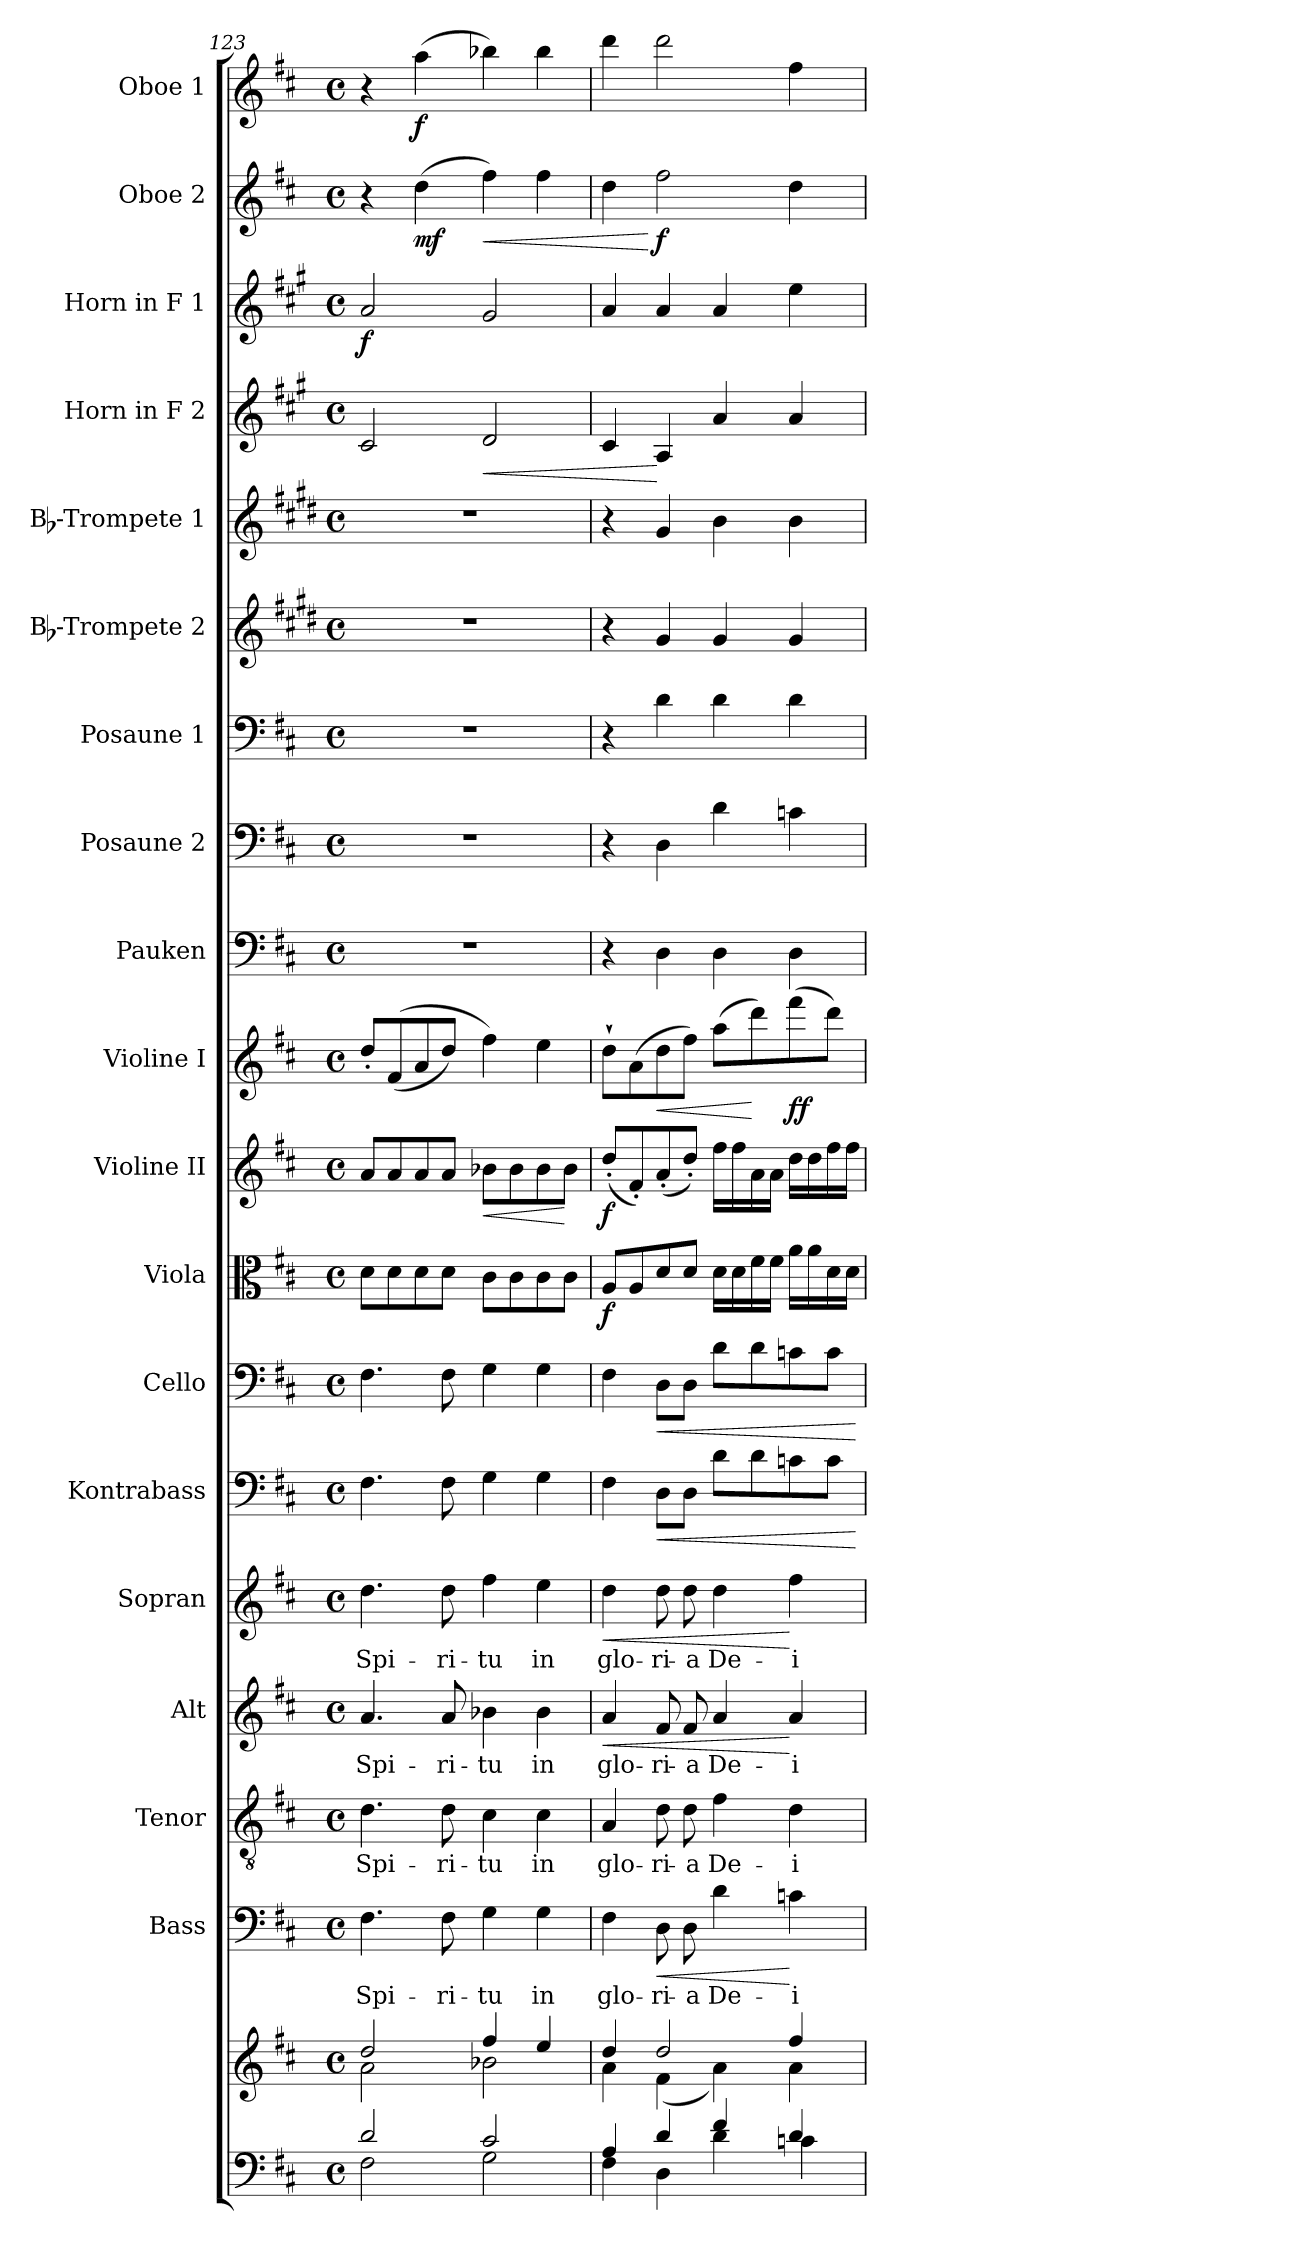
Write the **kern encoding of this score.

**kern	**kern	**kern	**text	**dynam	**kern	**text	**kern	**text	**dynam	**kern	**text	**dynam	**kern	**dynam	**kern	**dynam	**kern	**dynam	**kern	**dynam	**kern	**dynam	**kern	**kern	**kern	**kern	**kern	**kern	**dynam	**kern	**dynam	**kern	**dynam	**kern	**dynam
*part19	*part19	*part18	*part18	*part18	*part17	*part17	*part16	*part16	*part16	*part15	*part15	*part15	*part14	*part14	*part13	*part13	*part12	*part12	*part11	*part11	*part10	*part10	*part9	*part8	*part7	*part6	*part5	*part4	*part4	*part3	*part3	*part2	*part2	*part1	*part1
*staff20	*staff19	*staff18	*staff18	*staff18	*staff17	*staff17	*staff16	*staff16	*staff16	*staff15	*staff15	*staff15	*staff14	*staff14	*staff13	*staff13	*staff12	*staff12	*staff11	*staff11	*staff10	*staff10	*staff9	*staff8	*staff7	*staff6	*staff5	*staff4	*staff4	*staff3	*staff3	*staff2	*staff2	*staff1	*staff1
*	*	*I"Bass	*	*	*I"Tenor	*	*I"Alt	*	*	*I"Sopran	*	*	*I"Kontrabass	*	*I"Cello	*	*I"Viola	*	*I"Violine II	*	*I"Violine I	*	*I"Pauken	*I"Posaune 2	*I"Posaune 1	*I"Bb-Trompete 2	*I"Bb-Trompete 1	*I"Horn in F 2	*	*I"Horn in F 1	*	*I"Oboe 2	*	*I"Oboe 1	*
*	*	*I'B.	*	*	*I'T.	*	*I'A.	*	*	*I'S.	*	*	*I'Kb.	*	*	*	*I'Vla.	*	*I'Vl. II	*	*I'Vl. I	*	*I'Pk.	*I'Pos. 2	*I'Pos. 1	*I'Bb Trp. 2	*I'Bb Trp. 1	*	*	*	*	*I'Ob. 2	*	*I'Ob. 1	*
*clefF4	*clefG2	*clefF4	*	*	*clefGv2	*	*clefG2	*	*	*clefG2	*	*	*clefF4	*	*clefF4	*	*clefC3	*	*clefG2	*	*clefG2	*	*clefF4	*clefF4	*clefF4	*clefG2	*clefG2	*clefG2	*	*clefG2	*	*clefG2	*	*clefG2	*
*	*	*	*	*	*	*	*	*	*	*	*	*	*ITrd7c12	*	*	*	*	*	*	*	*	*	*	*	*	*ITrd1c2	*ITrd1c2	*ITrd4c7	*	*ITrd4c7	*	*	*	*	*
*k[f#c#]	*k[f#c#]	*k[f#c#]	*	*	*k[f#c#]	*	*k[f#c#]	*	*	*k[f#c#]	*	*	*k[f#c#]	*	*k[f#c#]	*	*k[f#c#]	*	*k[f#c#]	*	*k[f#c#]	*	*k[f#c#]	*k[f#c#]	*k[f#c#]	*k[f#c#]	*k[f#c#]	*k[f#c#]	*	*k[f#c#]	*	*k[f#c#]	*	*k[f#c#]	*
*D:	*D:	*D:	*	*	*D:	*	*D:	*	*	*D:	*	*	*D:	*	*D:	*	*D:	*	*D:	*	*D:	*	*D:	*D:	*D:	*D:	*D:	*D:	*	*D:	*	*D:	*	*D:	*
*M4/4	*M4/4	*M4/4	*	*	*M4/4	*	*M4/4	*	*	*M4/4	*	*	*M4/4	*	*M4/4	*	*M4/4	*	*M4/4	*	*M4/4	*	*M4/4	*M4/4	*M4/4	*M4/4	*M4/4	*M4/4	*	*M4/4	*	*M4/4	*	*M4/4	*
*met(c)	*met(c)	*met(c)	*	*	*met(c)	*	*met(c)	*	*	*met(c)	*	*	*met(c)	*	*met(c)	*	*met(c)	*	*met(c)	*	*met(c)	*	*met(c)	*met(c)	*met(c)	*met(c)	*met(c)	*met(c)	*	*met(c)	*	*met(c)	*	*met(c)	*
=123	=123	=123	=123	=123	=123	=123	=123	=123	=123	=123	=123	=123	=123	=123	=123	=123	=123	=123	=123	=123	=123	=123	=123	=123	=123	=123	=123	=123	=123	=123	=123	=123	=123	=123	=123
*^	*^	*	*	*	*	*	*	*	*	*	*	*	*	*	*	*	*	*	*	*	*	*	*	*	*	*	*	*	*	*	*	*	*	*	*
!	!	!	!	!	!LO:LY:b	!	!	!LO:LY:b	!	!LO:LY:b	!	!	!LO:LY:b	!	!	!	!	!	!	!	!	!	!	!	!	!	!	!	!	!	!	!	!LO:DY:b	!	!	!	!
2d/	2F#\	2dd/	2a\	4.F#\	Spi-	.	4.d\	Spi-	4.a/	Spi-	.	4.dd\	Spi-	.	4.FF#\	.	4.F#\	.	8d\L	.	8a/L	.	8dd'</L	.	1r	1r	1r	1r	1r	2F#/	.	2d/	f	4r	.	4r	.
.	.	.	.	.	.	.	.	.	.	.	.	.	.	.	.	.	.	.	8d\	.	8a/	.	(<(>8f#/	.	.	.	.	.	.	.	.	.	.	.	.	.	.
!	!	!	!	!	!	!	!	!	!	!	!	!	!	!	!	!	!	!	!	!	!	!	!	!	!	!	!	!	!	!	!	!	!	!	!LO:DY:b	!	!LO:DY:b
.	.	.	.	.	.	.	.	.	.	.	.	.	.	.	.	.	.	.	8d\	.	8a/	.	8a/	.	.	.	.	.	.	.	.	.	.	(>4dd\	mf	(>4aa\	f
!	!	!	!	!	!LO:LY:b	!	!	!LO:LY:b	!	!LO:LY:b	!	!	!LO:LY:b	!	!	!	!	!	!	!	!	!	!	!	!	!	!	!	!	!	!	!	!	!	!	!	!
.	.	.	.	8F#\	-ri-	.	8d\	-ri-	8a/	-ri-	.	8dd\	-ri-	.	8FF#\	.	8F#\	.	8d\J	.	8a/J	.	8dd/J)	.	.	.	.	.	.	.	.	.	.	.	.	.	.
!	!	!	!	!	!LO:LY:b	!	!	!LO:LY:b	!	!LO:LY:b	!	!	!LO:LY:b	!	!	!	!	!	!	!	!	!LO:HP:b	!	!	!	!	!	!	!	!	!LO:HP:b	!	!	!	!LO:HP:b	!	!
2c#/	2G\	4ff#/	2b-X\	4G\	-tu	.	4c#\	-tu	4b-X\	-tu	.	4ff#\	-tu	.	4GG\	.	4G\	.	8c#\L	.	8b-X\L	<	4ff#\)	.	.	.	.	.	.	2G/	<	2c#/	.	4ff#\)	<	4bb-X\)	.
.	.	.	.	.	.	.	.	.	.	.	.	.	.	.	.	.	.	.	8c#\	.	8b-\	.	.	.	.	.	.	.	.	.	.	.	.	.	.	.	.
!	!	!	!	!	!LO:LY:b	!	!	!LO:LY:b	!	!LO:LY:b	!	!	!LO:LY:b	!	!	!	!	!	!	!	!	!	!	!	!	!	!	!	!	!	!	!	!	!	!	!	!
.	.	4ee/	.	4G\	in	.	4c#\	in	4b-\	in	.	4ee\	in	.	4GG\	.	4G\	.	8c#\	.	8b-\	.	4ee\	.	.	.	.	.	.	.	.	.	.	4ff#\	.	4bb-\	.
.	.	.	.	.	.	.	.	.	.	.	.	.	.	.	.	.	.	.	8c#\J	.	8b-\J	[	.	.	.	.	.	.	.	.	.	.	.	.	.	.	.
=124	=124	=124	=124	=124	=124	=124	=124	=124	=124	=124	=124	=124	=124	=124	=124	=124	=124	=124	=124	=124	=124	=124	=124	=124	=124	=124	=124	=124	=124	=124	=124	=124	=124	=124	=124	=124	=124
!	!	!	!	!	!LO:LY:b	!	!	!LO:LY:b	!	!LO:LY:b	!LO:HP:b	!	!LO:LY:b	!LO:HP:b	!	!	!	!	!	!LO:DY:b	!	!LO:DY:b	!	!	!	!	!	!	!	!	!	!	!	!	!	!	!
4A/	4F#\	4dd/	4a\	4F#\	glo-	.	4A/	glo-	4a/	glo-	<	4dd\	glo-	<	4FF#\	.	4F#\	.	8A/L	f	(<8dd'</L	f	8dd`>\L	.	4r	4r	4r	4r	4r	4F#/	.	4d/	.	4dd\	.	4ddd\	.
.	.	.	.	.	.	.	.	.	.	.	.	.	.	.	.	.	.	.	8A/	.	8f#'</)	.	(>8a\	.	.	.	.	.	.	.	.	.	.	.	.	.	.
!	!	!	!	!	!LO:LY:b	!LO:HP:b	!	!LO:LY:b	!	!LO:LY:b	!	!	!LO:LY:b	!	!	!LO:HP:b	!	!LO:HP:b	!	!	!	!	!	!LO:HP:b	!	!	!	!	!	!	!	!	!	!	!LO:DY:n=1:b	!	!
4d/	4D\	2dd/	(<4f#\	8D\	-ri-	<	8d\	-ri-	8f#/	-ri-	.	8dd\	-ri-	.	8DD\L	<	8D\L	<	8d/	.	(<8a'</	.	8dd\	<	4D\	4D\	4d\	4f#/	4f#/	4D/	[	4d/	.	2ff#\	[ f	2ddd\	.
!	!	!	!	!	!LO:LY:b	!	!	!LO:LY:b	!	!LO:LY:b	!	!	!LO:LY:b	!	!	!	!	!	!	!	!	!	!	!	!	!	!	!	!	!	!	!	!	!	!	!	!
.	.	.	.	8D\	-a	.	8d\	-a	8f#/	-a	.	8dd\	-a	.	8DD\J	.	8D\J	.	8d/J	.	8dd'</J)	.	8ff#\J)	.	.	.	.	.	.	.	.	.	.	.	.	.	.
!	!	!	!	!	!LO:LY:b	!	!	!LO:LY:b	!	!LO:LY:b	!	!	!LO:LY:b	!	!	!	!	!	!	!	!	!	!	!	!	!	!	!	!	!	!	!	!	!	!	!	!
4f#/	4d\	.	4a\)	4d\	De-	.	4f#\	De-	4a/	De-	.	4dd\	De-	.	8D\L	.	8d\L	.	16d\LL	.	16ff#\LL	.	(>8aa\L	.	4D\	4d\	4d\	4f#/	4a\	4d/	.	4d/	.	.	.	.	.
.	.	.	.	.	.	.	.	.	.	.	.	.	.	.	.	.	.	.	16d\	.	16ff#\	.	.	.	.	.	.	.	.	.	.	.	.	.	.	.	.
.	.	.	.	.	.	.	.	.	.	.	.	.	.	.	8D\	.	8d\	.	16f#\	.	16a\	.	8ddd\)	[	.	.	.	.	.	.	.	.	.	.	.	.	.
.	.	.	.	.	.	.	.	.	.	.	.	.	.	.	.	.	.	.	16f#\JJ	.	16a\JJ	.	.	.	.	.	.	.	.	.	.	.	.	.	.	.	.
!	!	!	!	!	!LO:LY:b	!	!	!LO:LY:b	!	!LO:LY:b	!	!	!LO:LY:b	!	!	!	!	!	!	!	!	!	!	!LO:DY:b	!	!	!	!	!	!	!	!	!	!	!	!	!
4d/	4cn\	4ff#/	4a\	4cn\	-i	[	4d\	-i	4a/	-i	[	4ff#\	-i	[	8Cn\	.	8cn\	.	16a\LL	.	16dd\LL	.	(>8fff#\	ff	4D\	4cn\	4d\	4f#/	4a\	4d/	.	4a\	.	4dd\	.	4ff#\	.
.	.	.	.	.	.	.	.	.	.	.	.	.	.	.	.	.	.	.	16a\	.	16dd\	.	.	.	.	.	.	.	.	.	.	.	.	.	.	.	.
.	.	.	.	.	.	.	.	.	.	.	.	.	.	.	8C\J	.	8c\J	.	16d\	.	16ff#\	.	8ddd\J)	.	.	.	.	.	.	.	.	.	.	.	.	.	.
.	.	.	.	.	.	.	.	.	.	.	.	.	.	.	.	.	.	.	16d\JJ	.	16ff#\JJ	.	.	.	.	.	.	.	.	.	.	.	.	.	.	.	.
*v	*v	*	*	*	*	*	*	*	*	*	*	*	*	*	*	*	*	*	*	*	*	*	*	*	*	*	*	*	*	*	*	*	*	*	*	*	*
*	*v	*v	*	*	*	*	*	*	*	*	*	*	*	*	*	*	*	*	*	*	*	*	*	*	*	*	*	*	*	*	*	*	*	*	*	*
.	.	.	.	.	.	.	.	.	.	.	.	.	.	[	.	[	.	.	.	.	.	.	.	.	.	.	.	.	.	.	.	.	.	.	.
=	=	=	=	=	=	=	=	=	=	=	=	=	=	=	=	=	=	=	=	=	=	=	=	=	=	=	=	=	=	=	=	=	=	=	=
*-	*-	*-	*-	*-	*-	*-	*-	*-	*-	*-	*-	*-	*-	*-	*-	*-	*-	*-	*-	*-	*-	*-	*-	*-	*-	*-	*-	*-	*-	*-	*-	*-	*-	*-	*-
